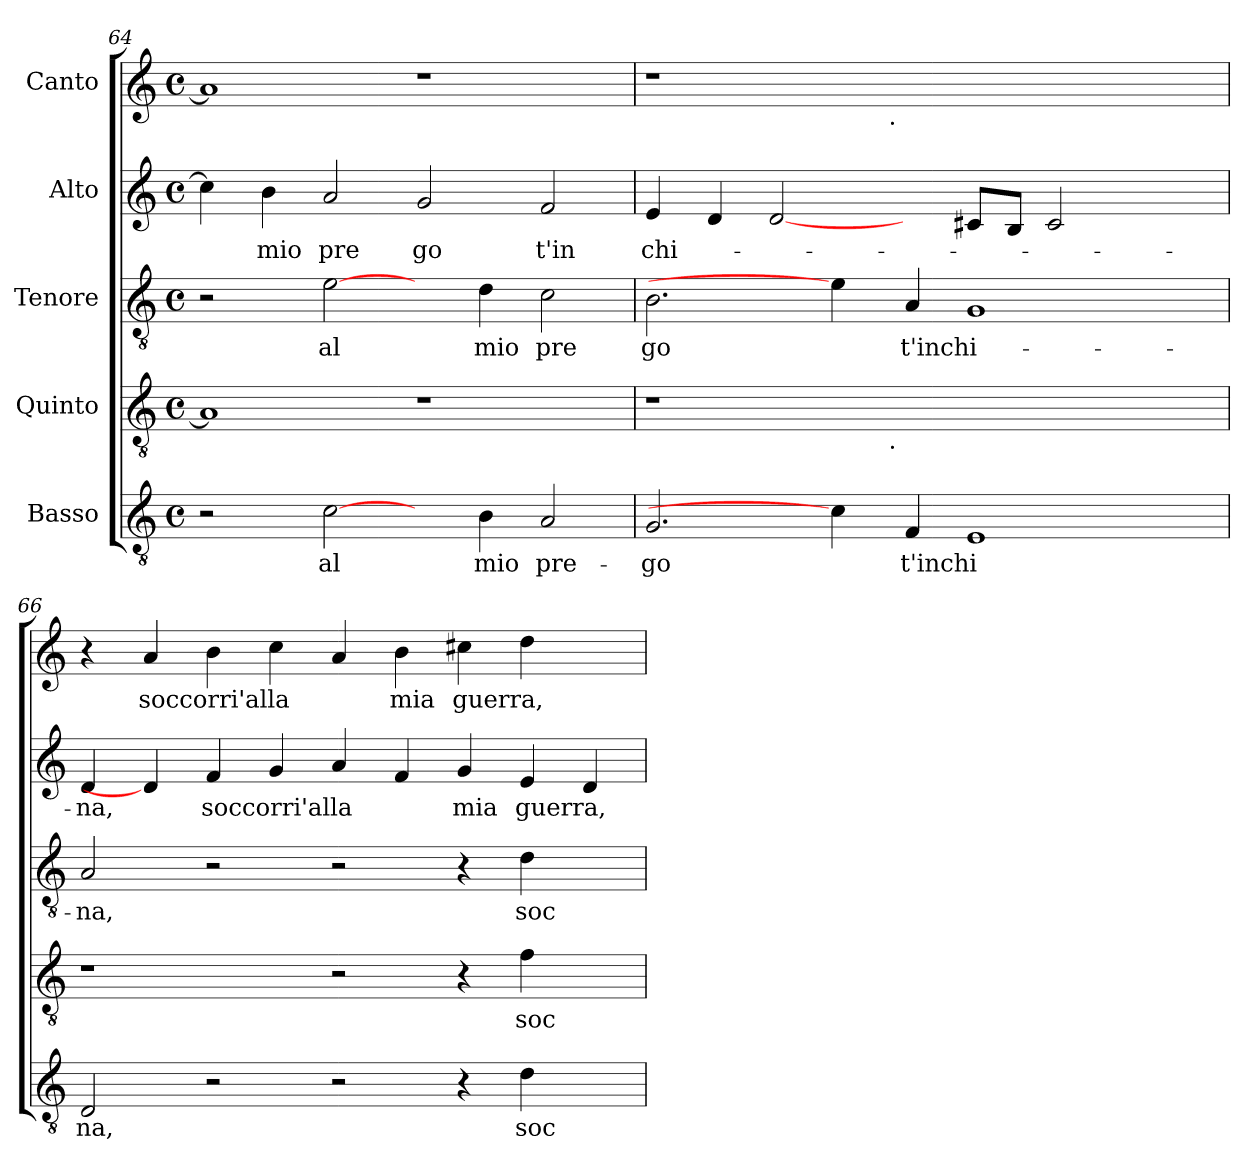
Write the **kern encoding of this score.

**kern	**text	**kern	**text	**kern	**text	**kern	**text	**kern	**text
*part5	*part5	*part4	*part4	*part3	*part3	*part2	*part2	*part1	*part1
*staff5	*staff5	*staff4	*staff4	*staff3	*staff3	*staff2	*staff2	*staff1	*staff1
*I"Basso	*	*I"Quinto	*	*I"Tenore	*	*I"Alto	*	*I"Canto	*
*clefGv2	*	*clefGv2	*	*clefGv2	*	*clefG2	*	*clefG2	*
*k[]	*	*	*	*	*	*	*	*	*
*C:	*	*	*	*	*	*	*	*	*
*M4/4	*	*M4/4	*	*M4/4	*	*M4/4	*	*M4/4	*
*met(c)	*	*met(c)	*	*met(c)	*	*met(c)	*	*met(c)	*
=64	=64	=64	=64	=64	=64	=64	=64	=64	=64
2r	.	1A]	.	2r	.	4cc\]	.	1a]	.
!	!	!	!	!	!	!	!LO:LY:b:cj	!	!
.	.	.	.	.	.	4b\	mio	.	.
!	!LO:LY:b:cj	!	!	!	!LO:LY:b:cj	!	!LO:LY:b:cj	!	!
[2c\	al	.	.	[2e\	al	2a/	pre	.	.
!	!	!	!	!	!	!	!LO:LY:b:cj	!	!
4ryy	.	1r	.	4ryy	.	2g/	go	1r	.
!	!LO:LY:b:cj	!	!	!	!LO:LY:b:cj	!	!	!	!
4B\	mio	.	.	4d\	mio	.	.	.	.
!	!LO:LY:b:cj	!	!	!	!LO:LY:b:cj	!	!LO:LY:b:cj	!	!
2A/	pre-	.	.	2c\	pre	2f/	t'in	.	.
!!LO:PB:g=z
=65	=65	=65	=65	=65	=65	=65	=65	=65	=65
!	!LO:LY:b:cj	!	!	!	!LO:LY:b:cj	!	!LO:LY:b	!	!
*	*	*^	*	*	*	*	*	*^	*
2.G/	-go	1r	2ryy	.	2.B\	go	4e/	chi-	1r	2ryy	.
.	.	.	.	.	.	.	4d/	.	.	.	.
.	.	.	4...ryy	.	.	.	[2d/	.	.	4...ryy	.
4c\]	.	.	.	.	4e\]	.	.	.	.	.	.
!	!	!	!	!	!	!	!	!	!	!LO:TX:b:t=.	!
!	!	!	!LO:TX:b:t=.	!	!	!	!	!	!	!	!
.	.	.	1ryy	.	.	.	.	.	.	1ryy	.
!	!LO:LY:b:cj	!	!	!	!	!LO:LY:b:cj	!	!	!	!	!
4F/	t'inchi	1ryy	.	.	4A/	t'inchi-	4ryy	.	1ryy	.	.
1E	.	.	.	.	1G	.	8c#/L	.	.	.	.
.	.	.	.	.	.	.	8B/J	.	.	.	.
.	.	.	.	.	.	.	2c#/	.	.	.	.
.	.	.	4ryy	.	.	.	.	.	.	4ryy	.
.	.	4ryy	.	.	.	.	4ryy	.	4ryy	.	.
.	.	.	32ryy	.	.	.	.	.	.	32ryy	.
=66	=66	=66	=66	=66	=66	=66	=66	=66	=66	=66	=66
!	!LO:LY:b:cj	!	!	!	!	!LO:LY:b:cj	!	!LO:LY:b:cj	!	!	!
*	*	*v	*v	*	*	*	*	*	*v	*v	*
2D/	na,	1r	.	2A/	-na,	4d/	-na,	4r	.
!	!	!	!	!	!	!	!	!	!LO:LY:b
.	.	.	.	.	.	4d/]	.	4a/	soccorri'alla
!	!	!	!	!	!	!	!LO:LY:b	!	!
2r	.	.	.	2r	.	4f/	soccorri'alla	4b\	.
.	.	.	.	.	.	4g/	.	4cc\	.
2r	.	2r	.	2r	.	4a/	.	4a/	.
!	!	!	!	!	!	!	!	!	!LO:LY:b:cj
.	.	.	.	.	.	4f/	.	4b\	mia
!	!	!	!	!	!	!	!LO:LY:b:cj	!	!LO:LY:b:cj
4r	.	4r	.	4r	.	4g/	mia	4cc#X\	guerra,
!	!LO:LY:b:cj	!	!LO:LY:b:cj	!	!LO:LY:b:cj	!	!LO:LY:b:cj	!	!
4d\	soc	4f\	soc-	4d\	soc-	4e/	guerra,	4dd\	.
4ryy	.	4ryy	.	4ryy	.	4d/	.	4ryy	.
=	=	=	=	=	=	=	=	=	=
*-	*-	*-	*-	*-	*-	*-	*-	*-	*-
